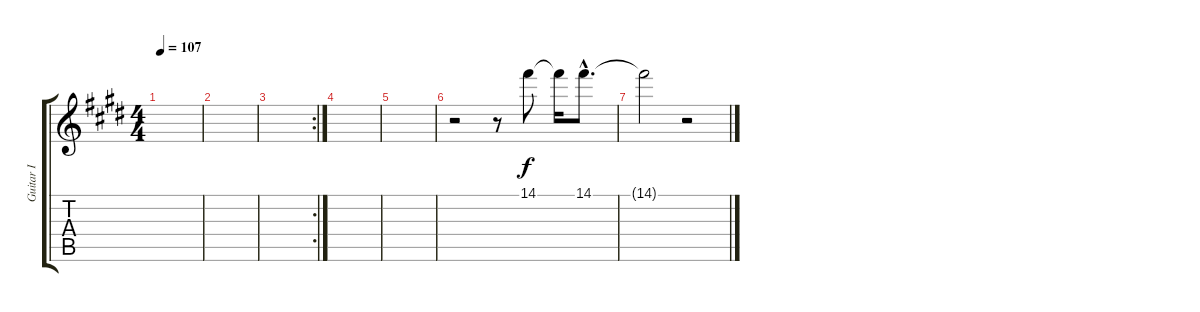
\track ("Guitar I" "Guitar I") {instrument electricguitarclean}
\staff {score tabs}
\tuning (E4 B3 G3 D3 A2 E2) {hide}
\ts (4 4)
\tempo 107
\clef g2
\ks c#minor
|
|
\rc 2
|
|
|
r.2 r.8 14.1.8{volume 13 balance 6 instrument overdrivenguitar} 14.1{t}.16 14.1{hac}.8{d} |
14.1{t}.2 r.2
